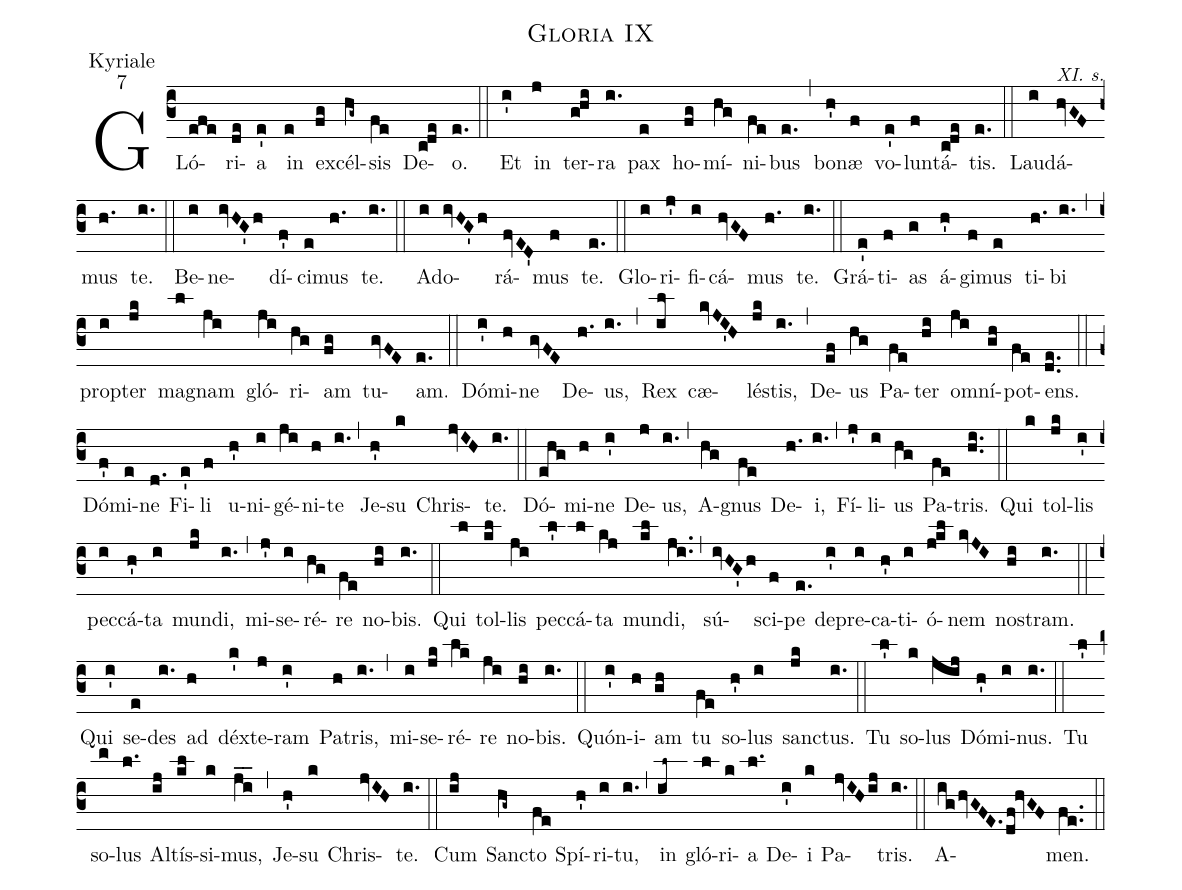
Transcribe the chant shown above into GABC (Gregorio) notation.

name:Gloria IX;
office-part:Kyriale;
mode:7;
commentary:XI. s.;
%%
(c3) GLó(efe)ri(de)a(e') in(e) ex(fg)cél(hg~)sis(fe) De(c!de)o.(e.) (::)
Et(i') in(j) ter(g!hi)ra(i.) pax(e) ho(fg)mí(hg)ni(fe)bus(e.) (,) bo(h')næ(f) vo(e')lun(f)tá(c!de)tis.(e.) (::)
Lau(i)dá(hvGF)mus(h.) te.(i.) (::)
Be(i)ne(ivHG'h)dí(f')ci(e)mus(h.) te.(i.) (::)
Ad(i)o(ivHG'h)rá(fvED')mus(f) te.(e.) (::)
Glo(i)ri(j')fi(i)cá(hvGF)mus(h.) te.(i.) (::)
Grá(e')ti(f)as(g) á(h')gi(f)mus(e) ti(h.)bi(i.) (,) prop(i)ter(jk) ma(l)gnam(ji) gló(ji)ri(hg)am(fg) tu(gvFE)am.(e.) (::)
Dó(i')mi(h)ne(gvFE) De(h.)us,(i.) (,) Rex(il) cæ(kvJI'H)lés(jk)tis,(i.) (,) De(ef)us(hg) Pa(fe)ter(hi) om(ji)ní(gh)pot(fe)ens.(de..) (::)
Dó(f')mi(e)ne(d.) Fi(e')li(f) u(h')ni(i)gé(ji)ni(h)te(i.) (,) Je(h')su(k) Chris(jvIH)te.(i.) (::)
Dó(ehg)mi(h)ne(i') De(j)us,(i.) (,) A(hg)gnus(fe) De(h.)i,(i.) (,) Fí(j')li(i)us(hg) Pa(fe)tris.(hi..) (::)
Qui(k) tol(jk)lis(i') pec(i)cá(h')ta(i) mun(jk)di,(i.) (,) mi(j')se(i)ré(hg)re(fe) no(hi)bis.(i.) (::)
Qui(l[oll:1{1]) tol(kl)lis(ji) pec(l')cá(l[oll:}])ta(kj) mun(kl)di,(ji..) (,) sú(ivHG'h)sci(f)pe(e.) de(i')pre(i)ca(h')ti(i)ó(j!kl)nem(kvJI) nos(hi)tram.(i.) (::)
Qui(i') se(e)des(i.) ad(h) déx(k')te(j)ram(i') Pa(h)tris,(i.) (,) mi(i)se(jk)ré(lk)re(ji) no(hi)bis.(i.) (::)
Quón(i')i(h)am(gh) tu(fe) so(h')lus(i) sanc(jk)tus.(i.) (::)
Tu(l') so(k)lus(jij) Dó(h')mi(i)nus.(i.) (::)
Tu(l'[oll:1{1]) so(m)lus(l.[oll:}]) Al(ij)tís(kl)si(k)mus,(ji__) (,) Je(h')su(k) Chris(jvIH)te.(i.) (::)
Cum(ij) Sanc(hg~)to(fe) Spí(h')ri(i)tu,(i.) (,) in(il~[oll:1{1]) gló(l)ri(k)a(l.[oll:}]) De(i')i(k) Pa(jvIHij)tris.(i.) (::)
A(ighvGFE.df!hvGF)men.(fe..) (::)
